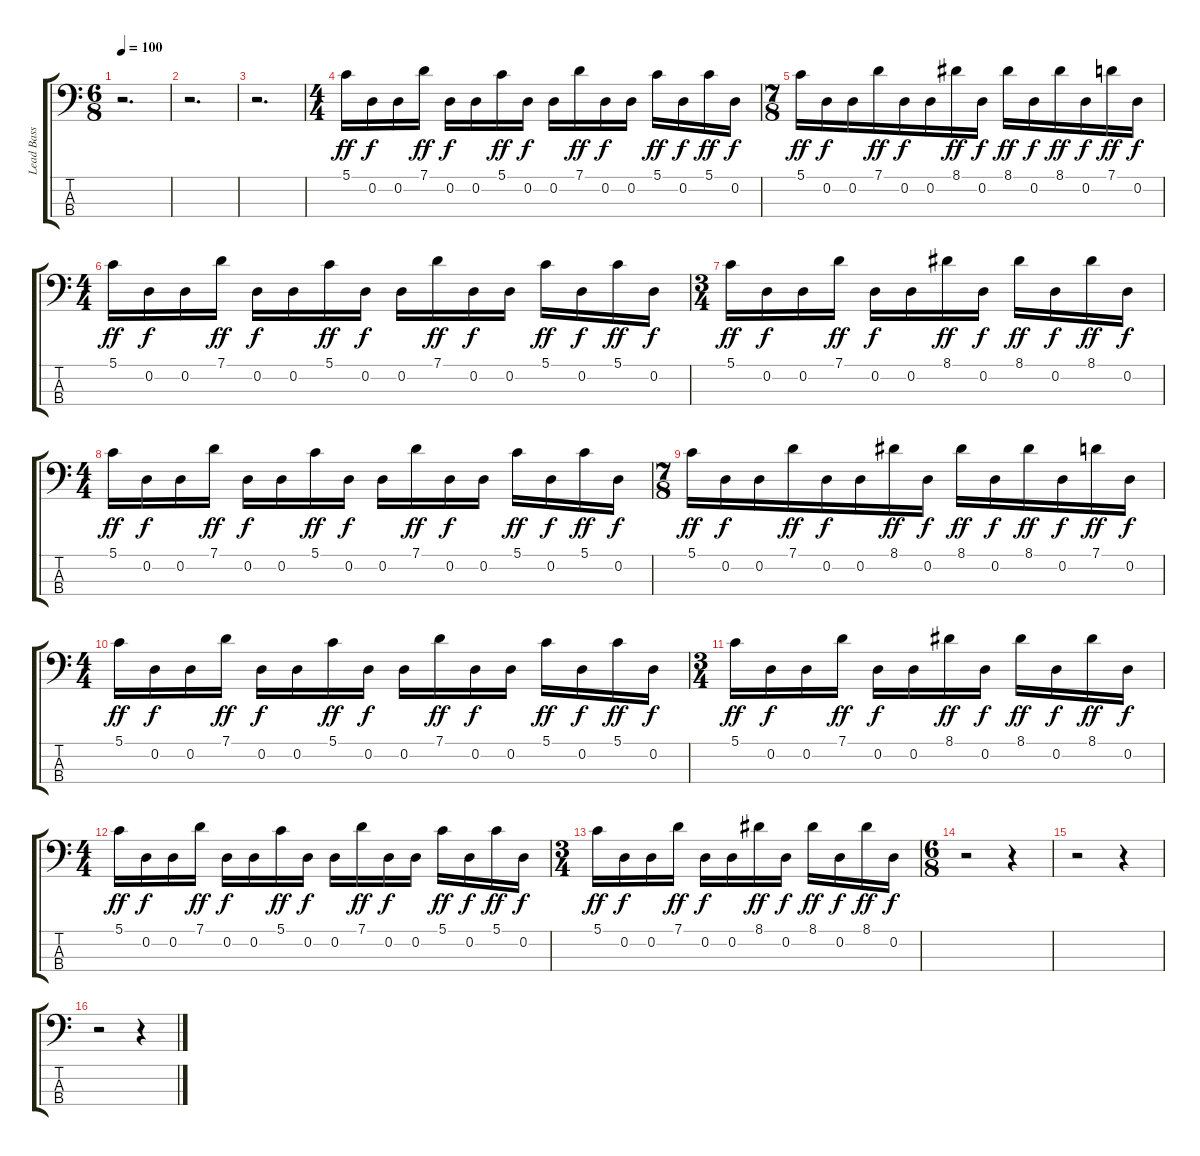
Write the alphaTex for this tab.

\track ("Lead Bass" "Lead Bass") {instrument electricbasspick}
\staff {score tabs}
\tuning (G2 D2 A1 E1) {hide}
\ts (6 8)
\tempo 100
\clef f4
\ks c
r.2{d dy ff} |
r.2{d} |
r.2{d} |
\ts (4 4)
5.1.16{volume 16} 0.2.16{dy f} 0.2.16 7.1.16{dy ff} 0.2.16{dy f} 0.2.16 5.1.16{dy ff} 0.2.16{dy f} 0.2.16 7.1.16{dy ff} 0.2.16{dy f} 0.2.16 5.1.16{dy ff} 0.2.16{dy f} 5.1.16{dy ff} 0.2.16{dy f} |
\ts (7 8)
5.1.16{dy ff} 0.2.16{dy f} 0.2.16 7.1.16{dy ff} 0.2.16{dy f} 0.2.16 8.1.16{dy ff} 0.2.16{dy f} 8.1.16{dy ff} 0.2.16{dy f} 8.1.16{dy ff} 0.2.16{dy f} 7.1.16{dy ff} 0.2.16{dy f} |
\ts (4 4)
5.1.16{dy ff} 0.2.16{dy f} 0.2.16 7.1.16{dy ff} 0.2.16{dy f} 0.2.16 5.1.16{dy ff} 0.2.16{dy f} 0.2.16 7.1.16{dy ff} 0.2.16{dy f} 0.2.16 5.1.16{dy ff} 0.2.16{dy f} 5.1.16{dy ff} 0.2.16{dy f} |
\ts (3 4)
5.1.16{dy ff} 0.2.16{dy f} 0.2.16 7.1.16{dy ff} 0.2.16{dy f} 0.2.16 8.1.16{dy ff} 0.2.16{dy f} 8.1.16{dy ff} 0.2.16{dy f} 8.1.16{dy ff} 0.2.16{dy f} |
\ts (4 4)
5.1.16{dy ff} 0.2.16{dy f} 0.2.16 7.1.16{dy ff} 0.2.16{dy f} 0.2.16 5.1.16{dy ff} 0.2.16{dy f} 0.2.16 7.1.16{dy ff} 0.2.16{dy f} 0.2.16 5.1.16{dy ff} 0.2.16{dy f} 5.1.16{dy ff} 0.2.16{dy f} |
\ts (7 8)
5.1.16{dy ff} 0.2.16{dy f} 0.2.16 7.1.16{dy ff} 0.2.16{dy f} 0.2.16 8.1.16{dy ff} 0.2.16{dy f} 8.1.16{dy ff} 0.2.16{dy f} 8.1.16{dy ff} 0.2.16{dy f} 7.1.16{dy ff} 0.2.16{dy f} |
\ts (4 4)
5.1.16{dy ff} 0.2.16{dy f} 0.2.16 7.1.16{dy ff} 0.2.16{dy f} 0.2.16 5.1.16{dy ff} 0.2.16{dy f} 0.2.16 7.1.16{dy ff} 0.2.16{dy f} 0.2.16 5.1.16{dy ff} 0.2.16{dy f} 5.1.16{dy ff} 0.2.16{dy f} |
\ts (3 4)
5.1.16{dy ff} 0.2.16{dy f} 0.2.16 7.1.16{dy ff} 0.2.16{dy f} 0.2.16 8.1.16{dy ff} 0.2.16{dy f} 8.1.16{dy ff} 0.2.16{dy f} 8.1.16{dy ff} 0.2.16{dy f} |
\ts (4 4)
5.1.16{dy ff} 0.2.16{dy f} 0.2.16 7.1.16{dy ff} 0.2.16{dy f} 0.2.16 5.1.16{dy ff} 0.2.16{dy f} 0.2.16 7.1.16{dy ff} 0.2.16{dy f} 0.2.16 5.1.16{dy ff} 0.2.16{dy f} 5.1.16{dy ff} 0.2.16{dy f} |
\ts (3 4)
5.1.16{dy ff} 0.2.16{dy f} 0.2.16 7.1.16{dy ff} 0.2.16{dy f} 0.2.16 8.1.16{dy ff} 0.2.16{dy f} 8.1.16{dy ff} 0.2.16{dy f} 8.1.16{dy ff} 0.2.16{dy f} |
\ts (6 8)
r.2 r.4 |
r.2 r.4 |
r.2 r.4
